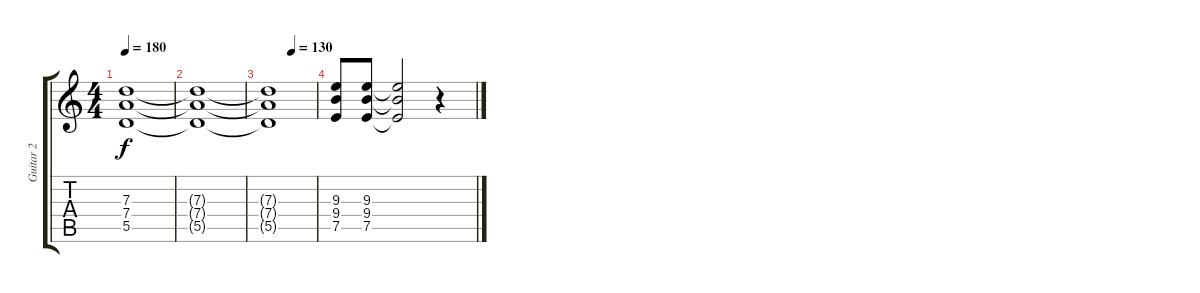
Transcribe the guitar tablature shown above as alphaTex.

\track ("Guitar 2" "Guitar 2") {instrument overdrivenguitar}
\staff {score tabs}
\tuning (E4 B3 G3 D3 A2 E2) {hide}
\ts (4 4)
\tempo 180
\clef g2
\ks c
(7.3{t} 7.4{t} 5.5{t}).1{dy f} |
(7.3{t} 7.4{t} 5.5{t}).1 |
\tempo (130 0.5)
(7.3{t} 7.4{t} 5.5{t}).1 |
(9.3 9.4 7.5).8 (9.3 9.4 7.5).8 (9.3{t} 9.4{t} 7.5{t}).2 r.4
